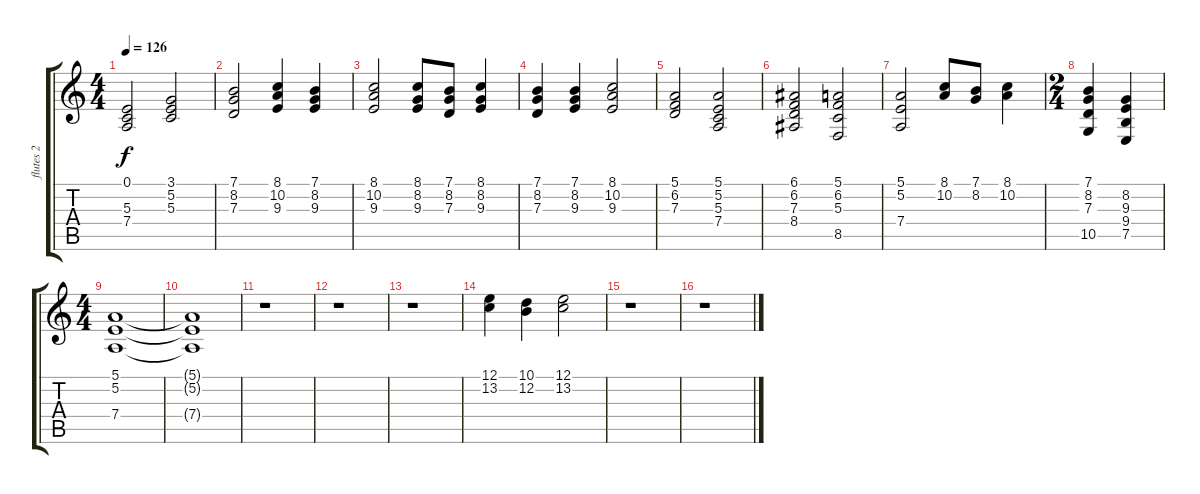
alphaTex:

\track ("flutes 2" "flutes 2") {instrument recorder}
\staff {score tabs}
\tuning (E4 B3 G3 D3 A2 E2) {hide}
\ts (4 4)
\tempo 126
\clef g2
\ks c
(0.1 5.3 7.4).2{dy f} (3.1 5.2 5.3).2 |
(7.1 8.2 7.3).2 (8.1 10.2 9.3).4 (7.1 8.2 9.3).4 |
(8.1 10.2 9.3).2 (8.1 8.2 9.3).8 (7.1 8.2 7.3).8 (8.1 8.2 9.3).4 |
(7.1 8.2 7.3).4 (7.1 8.2 9.3).4 (8.1 10.2 9.3).2 |
(5.1 6.2 7.3).2 (5.1 5.2 5.3 7.4).2 |
(6.1 6.2 7.3 8.4).2 (5.1 6.2 5.3 8.5).2 |
(5.1 5.2 7.4).2 (8.1 10.2).8 (7.1 8.2).8 (8.1 10.2).4 |
\ts (2 4)
(7.1 8.2 7.3 10.5).4 (8.2 9.3 9.4 7.5).4 |
\ts (4 4)
(5.1 5.2 7.4).1 |
(5.1{t} 5.2{t} 7.4{t}).1 |
r.1 |
r.1 |
r.1 |
(12.1 13.2).4 (10.1 12.2).4 (12.1 13.2).2 |
r.1 |
r.1
